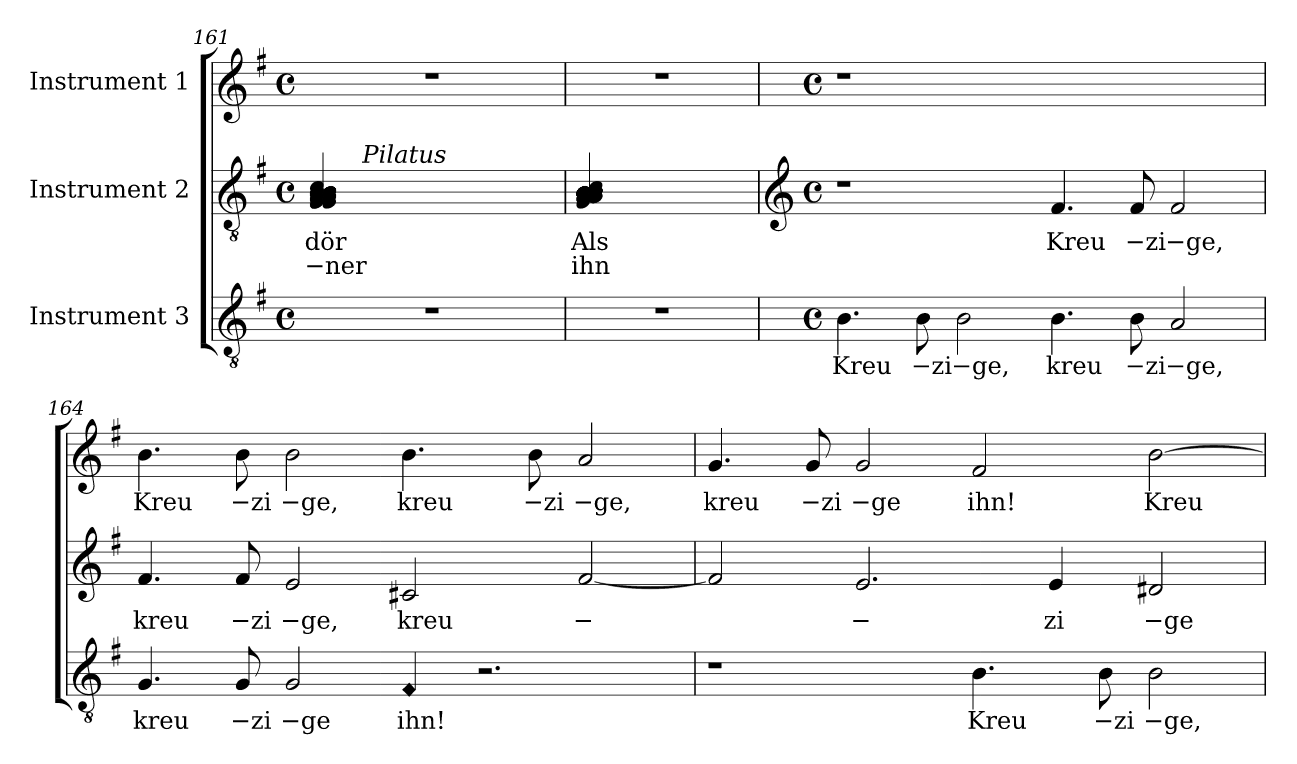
**kern	**text	**kern	**text	**text	**kern	**text
*part3	*part3	*part2	*part2	*part2	*part1	*part1
*staff3	*staff3	*staff2	*staff2	*staff2	*staff1	*staff1
*I"Instrument 3	*	*I"Instrument 2	*	*	*I"Instrument 1	*
!!LO:LB:g=z
*clefGv2	*	*clefGv2	*	*	*clefG2	*
*k[f#]	*	*k[f#]	*	*	*k[f#]	*
*G:	*	*G:	*	*	*G:	*
*M4/4	*	*M4/4	*	*	*M4/4	*
*met(c)	*	*met(c)	*	*	*met(c)	*
=161	=161	=161	=161	=161	=161	=161
!	!	!	!LO:LY:b:rj	!LO:LY:b:rj	!	!
*	*	*^	*	*	*	*
1r	.	4c/ 4B/ 4B/ 4B/ 4B/ 4B/ 4B/ 4B/ 4B/ 4B/ 4A/ 4A/ 4A/ 4A/ 4A/ 4A/ 4A/ 4G/ 4G/ 4G/ 4B/	8.ryy	dör	−ner	1r	.
!	!	!	!LO:TX:a:i:t=Pilatus	!	!	!	!
.	.	.	2ryy	.	.	.	.
.	.	2.ryy	.	.	.	.	.
.	.	.	4ryy	.	.	.	.
.	.	.	16ryy	.	.	.	.
!!LO:PB:g=z
=162	=162	=162	=162	=162	=162	=162	=162
!	!	!LO:TX:a:i:t=Evangelist	!	!	!	!	!
!	!	!	!	!LO:LY:b:rj	!LO:LY:b:rj	!	!
*	*	*v	*v	*	*	*	*
1r	.	4c/ 4B/ 4B/ 4B/ 4B/ 4B/ 4B/ 4B/ 4B/ 4B/ 4B/ 4B/ 4B/ 4B/ 4B/ 4A/ 4A/ 4A/ 4G/ 4A/	Als	ihn	1r	.
.	.	2.ryy	.	.	.	.
!!LO:PB:g=z
=163	=163	=163	=163	=163	=163	=163
*	*	*clefG2	*	*	*	*
*M4/4	*	*M4/4	*	*	*M4/4	*
*met(c)	*	*met(c)	*	*	*met(c)	*
!	!LO:LY:b:cj	!	!	!	!	!
4.B\	Kreu	1r	.	.	1r	.
!	!LO:LY:b:cj	!	!	!	!	!
8B\	−zi	.	.	.	.	.
!	!LO:LY:b:cj	!	!	!	!	!
2B\	−ge,	.	.	.	.	.
!	!LO:LY:b:cj	!	!LO:LY:b:rj	!	!	!
4.B\	kreu	4.f#/	Kreu	.	1ryy	.
!	!LO:LY:b:cj	!	!LO:LY:b:rj	!	!	!
8B\	−zi	8f#/	−zi	.	.	.
!	!LO:LY:b:cj	!	!LO:LY:b:rj	!	!	!
2A/	−ge,	2f#/	−ge,	.	.	.
=164	=164	=164	=164	=164	=164	=164
!	!LO:LY:b:cj	!	!LO:LY:b:rj	!	!	!LO:LY:b:cj
4.G/	kreu	4.f#/	kreu	.	4.b\	Kreu
!	!LO:LY:b:cj	!	!LO:LY:b:rj	!	!	!LO:LY:b:cj
8G/	−zi	8f#/	−zi	.	8b\	−zi
!	!LO:LY:b:cj	!	!LO:LY:b:rj	!	!	!LO:LY:b:cj
2G/	−ge	2e/	−ge,	.	2b\	−ge,
!LO:N:head=diamond	!LO:LY:b:cj	!	!LO:LY:b:rj	!	!	!LO:LY:b:cj
4F#/	ihn!	2c#X/	kreu	.	4.b\	kreu
2.r	.	.	.	.	.	.
!	!	!	!	!	!	!LO:LY:b:cj
.	.	.	.	.	8b\	−zi
!	!	!	!LO:LY:b:rj	!	!	!LO:LY:b:cj
.	.	[<2f#/	−	.	2a/	−ge,
=165	=165	=165	=165	=165	=165	=165
!	!	!	!LO:LY:b:rj	!	!	!LO:LY:b:cj
1r	.	2f#/]	.	.	4.g/	kreu
!	!	!	!	!	!	!LO:LY:b:cj
.	.	.	.	.	8g/	−zi
!	!	!	!LO:LY:b:rj	!	!	!LO:LY:b:cj
.	.	2.e/	−	.	2g/	−ge
!	!LO:LY:b:cj	!	!	!	!	!LO:LY:b:cj
4.B\	Kreu	.	.	.	2f#/	ihn!
!	!	!	!LO:LY:b:rj	!	!	!
.	.	4e/	zi	.	.	.
!	!LO:LY:b:cj	!	!	!	!	!
8B\	−zi	.	.	.	.	.
!	!LO:LY:b:cj	!	!LO:LY:b:rj	!	!	!LO:LY:b:cj
2B\	−ge,	2d#X/	−ge	.	[<2b\	Kreu
=	=	=	=	=	=	=
*-	*-	*-	*-	*-	*-	*-
